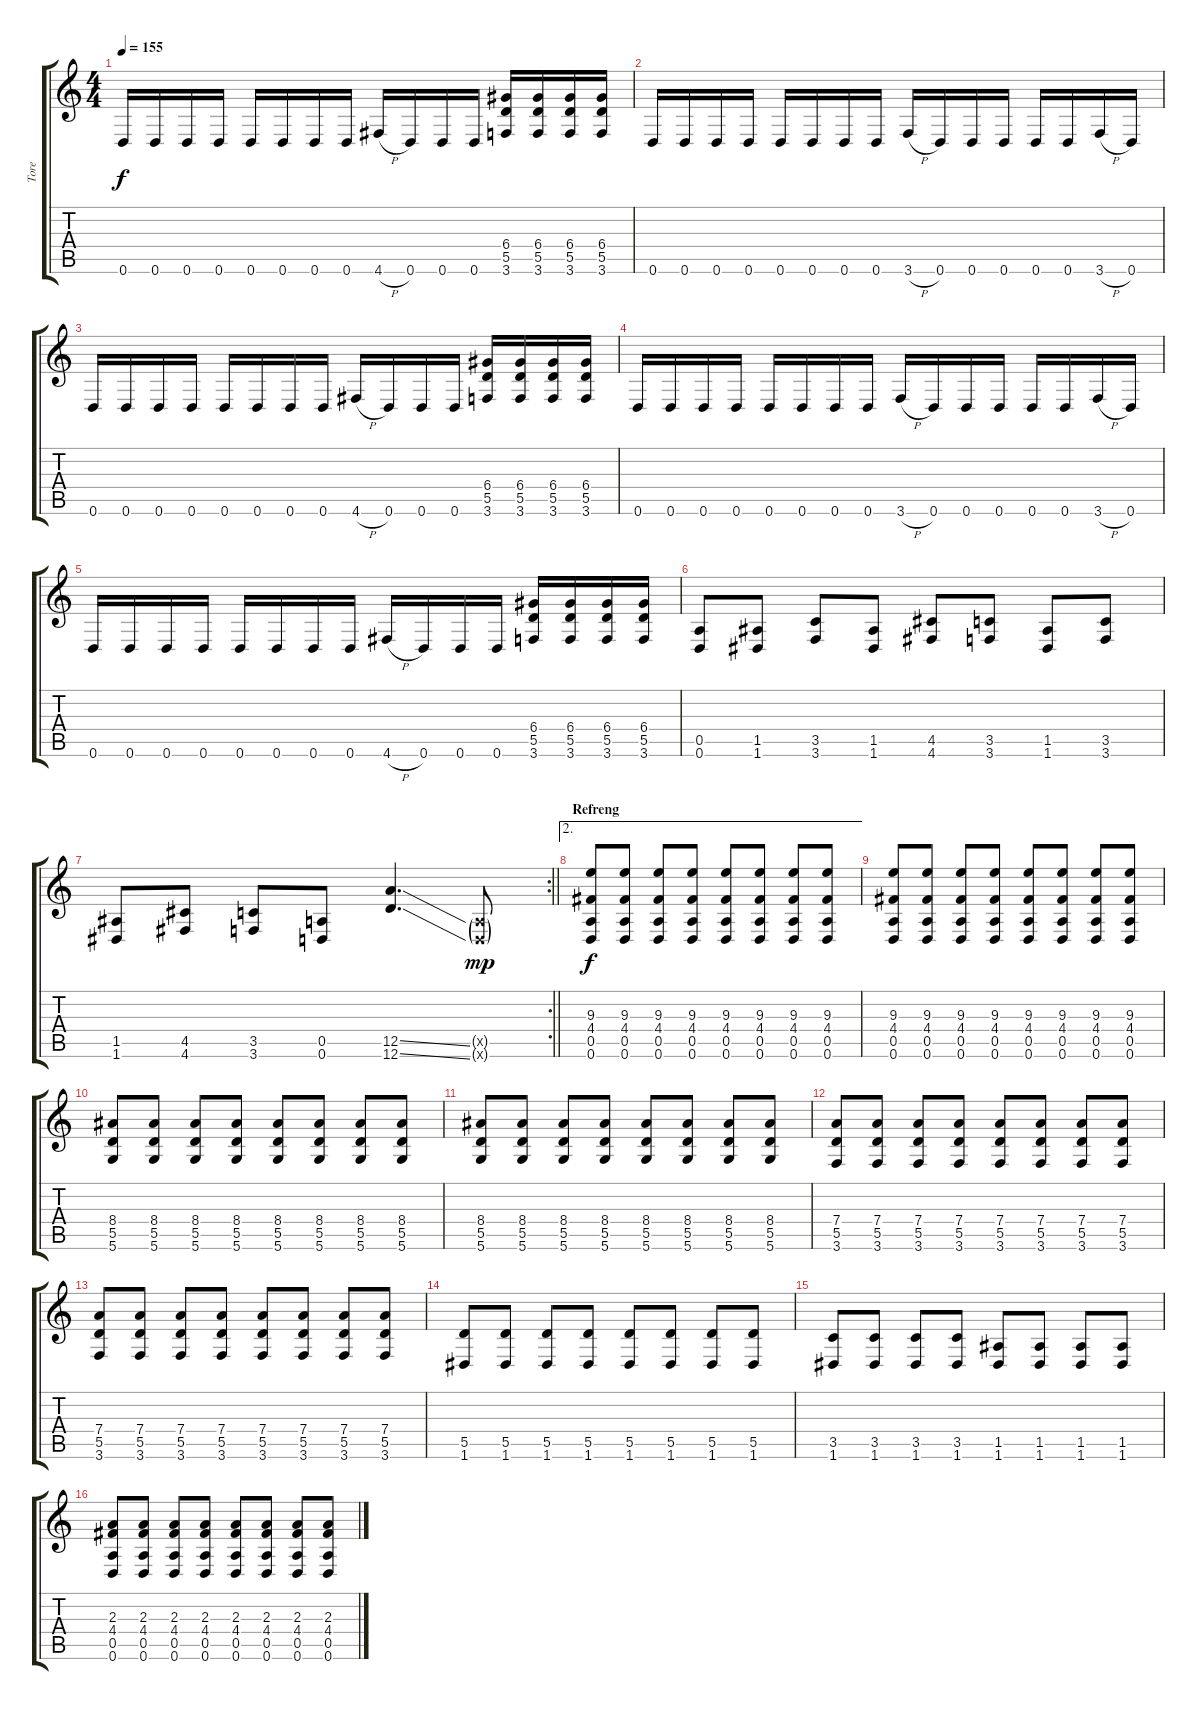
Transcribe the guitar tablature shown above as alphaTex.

\track ("Tore" "Tore") {instrument overdrivenguitar}
\staff {score tabs}
\tuning (E4 B3 G3 D3 A2 D2) {hide}
\ts (4 4)
\tempo 155
\clef g2
\ks c
0.6.16{dy f} 0.6.16 0.6.16 0.6.16 0.6.16 0.6.16 0.6.16 0.6.16 4.6{h}.16 0.6.16 0.6.16 0.6.16 (6.4 5.5 3.6).16 (6.4 5.5 3.6).16 (6.4 5.5 3.6).16 (6.4 5.5 3.6).16 |
0.6.16 0.6.16 0.6.16 0.6.16 0.6.16 0.6.16 0.6.16 0.6.16 3.6{h}.16 0.6.16 0.6.16 0.6.16 0.6.16 0.6.16 3.6{h}.16 0.6.16 |
0.6.16 0.6.16 0.6.16 0.6.16 0.6.16 0.6.16 0.6.16 0.6.16 4.6{h}.16 0.6.16 0.6.16 0.6.16 (6.4 5.5 3.6).16 (6.4 5.5 3.6).16 (6.4 5.5 3.6).16 (6.4 5.5 3.6).16 |
0.6.16 0.6.16 0.6.16 0.6.16 0.6.16 0.6.16 0.6.16 0.6.16 3.6{h}.16 0.6.16 0.6.16 0.6.16 0.6.16 0.6.16 3.6{h}.16 0.6.16 |
0.6.16 0.6.16 0.6.16 0.6.16 0.6.16 0.6.16 0.6.16 0.6.16 4.6{h}.16 0.6.16 0.6.16 0.6.16 (6.4 5.5 3.6).16 (6.4 5.5 3.6).16 (6.4 5.5 3.6).16 (6.4 5.5 3.6).16 |
(0.5 0.6).8 (1.5 1.6).8 (3.5 3.6).8 (1.5 1.6).8 (4.5 4.6).8 (3.5 3.6).8 (1.5 1.6).8 (3.5 3.6).8 |
\rc 2
\barLineRight lightlight
(1.5 1.6).8 (4.5 4.6).8 (3.5 3.6).8 (0.5 0.6).8 (12.5{ss} 12.6{ss}).4{d} (0.5{g x} 0.6{g x}).8{dy mp} |
\ae 2
\section ("" "Refreng")
(9.3 4.4 0.5 0.6).8{dy f} (9.3 4.4 0.5 0.6).8 (9.3 4.4 0.5 0.6).8 (9.3 4.4 0.5 0.6).8 (9.3 4.4 0.5 0.6).8 (9.3 4.4 0.5 0.6).8 (9.3 4.4 0.5 0.6).8 (9.3 4.4 0.5 0.6).8 |
(9.3 4.4 0.5 0.6).8 (9.3 4.4 0.5 0.6).8 (9.3 4.4 0.5 0.6).8 (9.3 4.4 0.5 0.6).8 (9.3 4.4 0.5 0.6).8 (9.3 4.4 0.5 0.6).8 (9.3 4.4 0.5 0.6).8 (9.3 4.4 0.5 0.6).8 |
(8.4 5.5 5.6).8 (8.4 5.5 5.6).8 (8.4 5.5 5.6).8 (8.4 5.5 5.6).8 (8.4 5.5 5.6).8 (8.4 5.5 5.6).8 (8.4 5.5 5.6).8 (8.4 5.5 5.6).8 |
(8.4 5.5 5.6).8 (8.4 5.5 5.6).8 (8.4 5.5 5.6).8 (8.4 5.5 5.6).8 (8.4 5.5 5.6).8 (8.4 5.5 5.6).8 (8.4 5.5 5.6).8 (8.4 5.5 5.6).8 |
(7.4 5.5 3.6).8 (7.4 5.5 3.6).8 (7.4 5.5 3.6).8 (7.4 5.5 3.6).8 (7.4 5.5 3.6).8 (7.4 5.5 3.6).8 (7.4 5.5 3.6).8 (7.4 5.5 3.6).8 |
(7.4 5.5 3.6).8 (7.4 5.5 3.6).8 (7.4 5.5 3.6).8 (7.4 5.5 3.6).8 (7.4 5.5 3.6).8 (7.4 5.5 3.6).8 (7.4 5.5 3.6).8 (7.4 5.5 3.6).8 |
(5.5 1.6).8 (5.5 1.6).8 (5.5 1.6).8 (5.5 1.6).8 (5.5 1.6).8 (5.5 1.6).8 (5.5 1.6).8 (5.5 1.6).8 |
(3.5 1.6).8 (3.5 1.6).8 (3.5 1.6).8 (3.5 1.6).8 (1.5 1.6).8 (1.5 1.6).8 (1.5 1.6).8 (1.5 1.6).8 |
(2.3 4.4 0.5 0.6).8 (2.3 4.4 0.5 0.6).8 (2.3 4.4 0.5 0.6).8 (2.3 4.4 0.5 0.6).8 (2.3 4.4 0.5 0.6).8 (2.3 4.4 0.5 0.6).8 (2.3 4.4 0.5 0.6).8 (2.3 4.4 0.5 0.6).8
